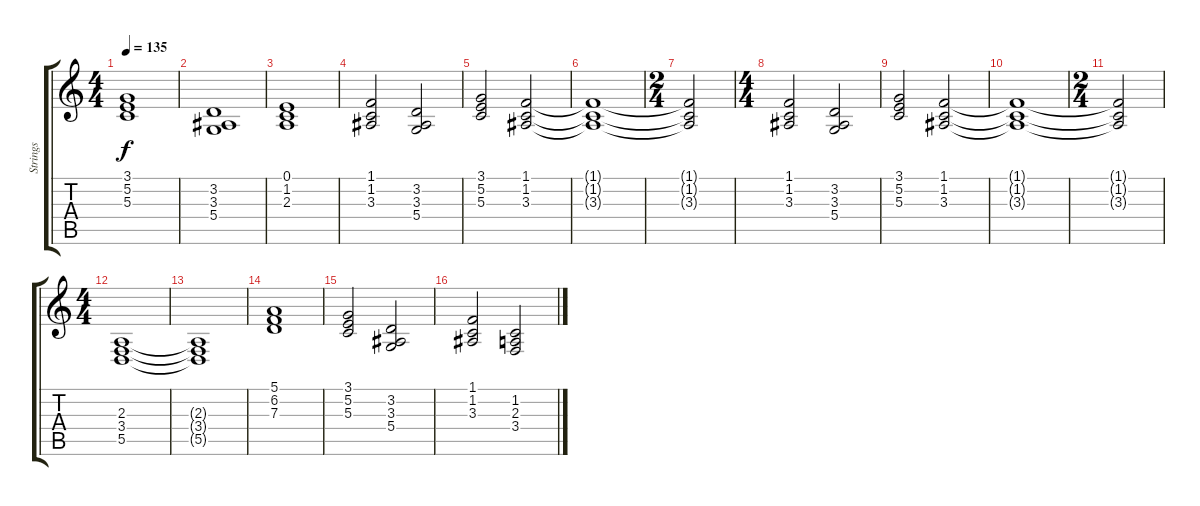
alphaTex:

\track ("Strings" "Strings") {instrument stringensemble1}
\staff {score tabs}
\tuning (E4 B3 G3 D3 A2 E2) {hide}
\ts (4 4)
\tempo 135
\clef g2
\ks c
(3.1 5.2 5.3).1{dy f} |
(3.2 3.3 5.4).1 |
(0.1 1.2 2.3).1 |
(1.1 1.2 3.3).2{volume 10 instrument stringensemble1} (3.2 3.3 5.4).2 |
(3.1 5.2 5.3).2 (1.1 1.2 3.3).2 |
(1.1{t} 1.2{t} 3.3{t}).1 |
\ts (2 4)
(1.1{t} 1.2{t} 3.3{t}).2 |
\ts (4 4)
(1.1 1.2 3.3).2{volume 10 instrument stringensemble1} (3.2 3.3 5.4).2 |
(3.1 5.2 5.3).2 (1.1 1.2 3.3).2 |
(1.1{t} 1.2{t} 3.3{t}).1 |
\ts (2 4)
(1.1{t} 1.2{t} 3.3{t}).2 |
\ts (4 4)
(2.3 3.4 5.5).1 |
(2.3{t} 3.4{t} 5.5{t}).1 |
(5.1 6.2 7.3).1 |
(3.1 5.2 5.3).2 (3.2 3.3 5.4).2 |
(1.1 1.2 3.3).2 (1.2 2.3 3.4).2
